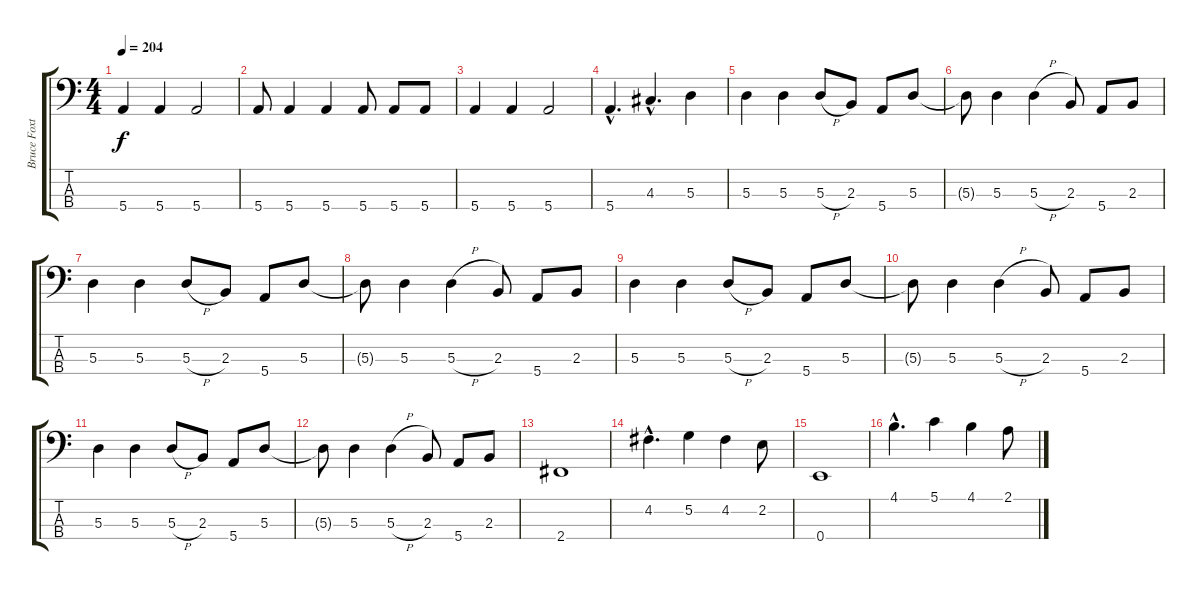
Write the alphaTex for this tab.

\track ("Bruce Foxton    " "Bruce Foxt") {instrument electricbassfinger}
\staff {score tabs}
\tuning (G2 D2 A1 E1) {hide}
\ts (4 4)
\tempo 204
\clef f4
\ks c
5.4.4{dy f} 5.4.4 5.4.2 |
5.4.8 5.4.4 5.4.4 5.4.8 5.4.8 5.4.8 |
5.4.4 5.4.4 5.4.2 |
5.4{hac}.4{d} 4.3{hac}.4{d} 5.3.4 |
5.3.4 5.3.4 5.3{h}.8 2.3.8 5.4.8 5.3.8 |
5.3{t}.8 5.3.4 5.3{h}.4 2.3.8 5.4.8 2.3.8 |
5.3.4 5.3.4 5.3{h}.8 2.3.8 5.4.8 5.3.8 |
5.3{t}.8 5.3.4 5.3{h}.4 2.3.8 5.4.8 2.3.8 |
5.3.4 5.3.4 5.3{h}.8 2.3.8 5.4.8 5.3.8 |
5.3{t}.8 5.3.4 5.3{h}.4 2.3.8 5.4.8 2.3.8 |
5.3.4 5.3.4 5.3{h}.8 2.3.8 5.4.8 5.3.8 |
5.3{t}.8 5.3.4 5.3{h}.4 2.3.8 5.4.8 2.3.8 |
2.4.1 |
4.2{hac}.4{d} 5.2.4 4.2.4 2.2.8 |
0.4.1 |
4.1{hac}.4{d} 5.1.4 4.1.4 2.1.8
